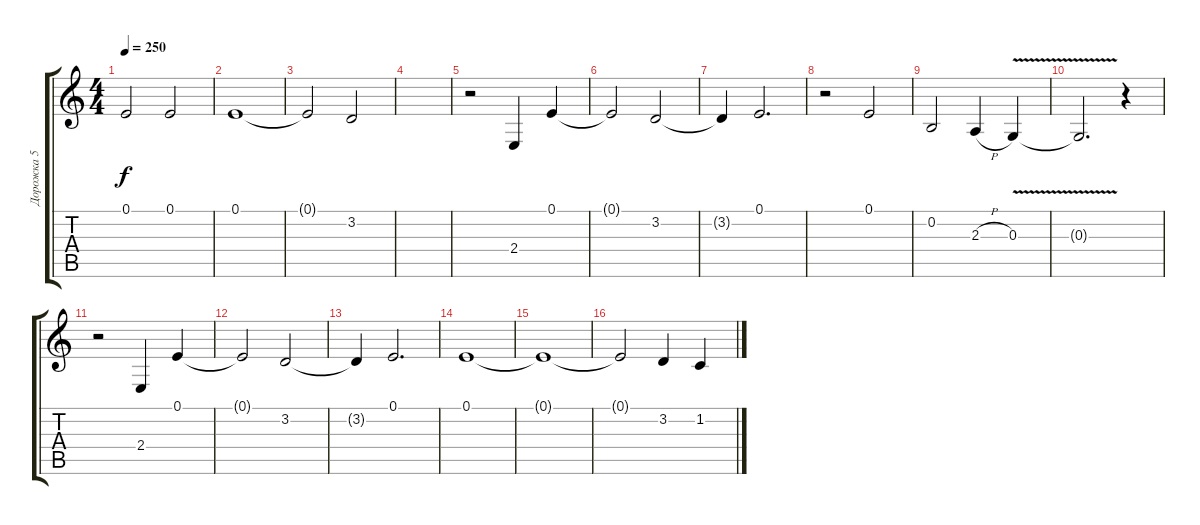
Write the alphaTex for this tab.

\track ("Дорожка 5" "Дорожка 5") {instrument lead6voice}
\staff {score tabs}
\tuning (E4 B3 G3 D3 A2 E2) {hide}
\ts (4 4)
\tempo 250
\clef g2
\ks c
0.1.2{dy f volume 14} 0.1.2{volume 14} |
0.1.1{volume 14} |
0.1{t}.2{volume 14} 3.2.2{volume 14} |
|
r.2 2.4.4{volume 14} 0.1.4{volume 14} |
0.1{t}.2{volume 14} 3.2.2{volume 14} |
3.2{t}.4{volume 14} 0.1.2{d volume 14} |
r.2 0.1.2{volume 14} |
0.2.2{volume 14} 2.3{h}.4{volume 14} 0.3{v}.4{volume 14} |
0.3{t}.2{d volume 14} r.4 |
r.2 2.4.4{volume 14} 0.1.4{volume 14} |
0.1{t}.2{volume 14} 3.2.2{volume 14} |
3.2{t}.4{volume 14} 0.1.2{d volume 14} |
0.1.1{volume 14} |
0.1{t}.1{volume 14} |
0.1{t}.2{volume 14} 3.2.4{volume 14} 1.2.4{volume 14}
